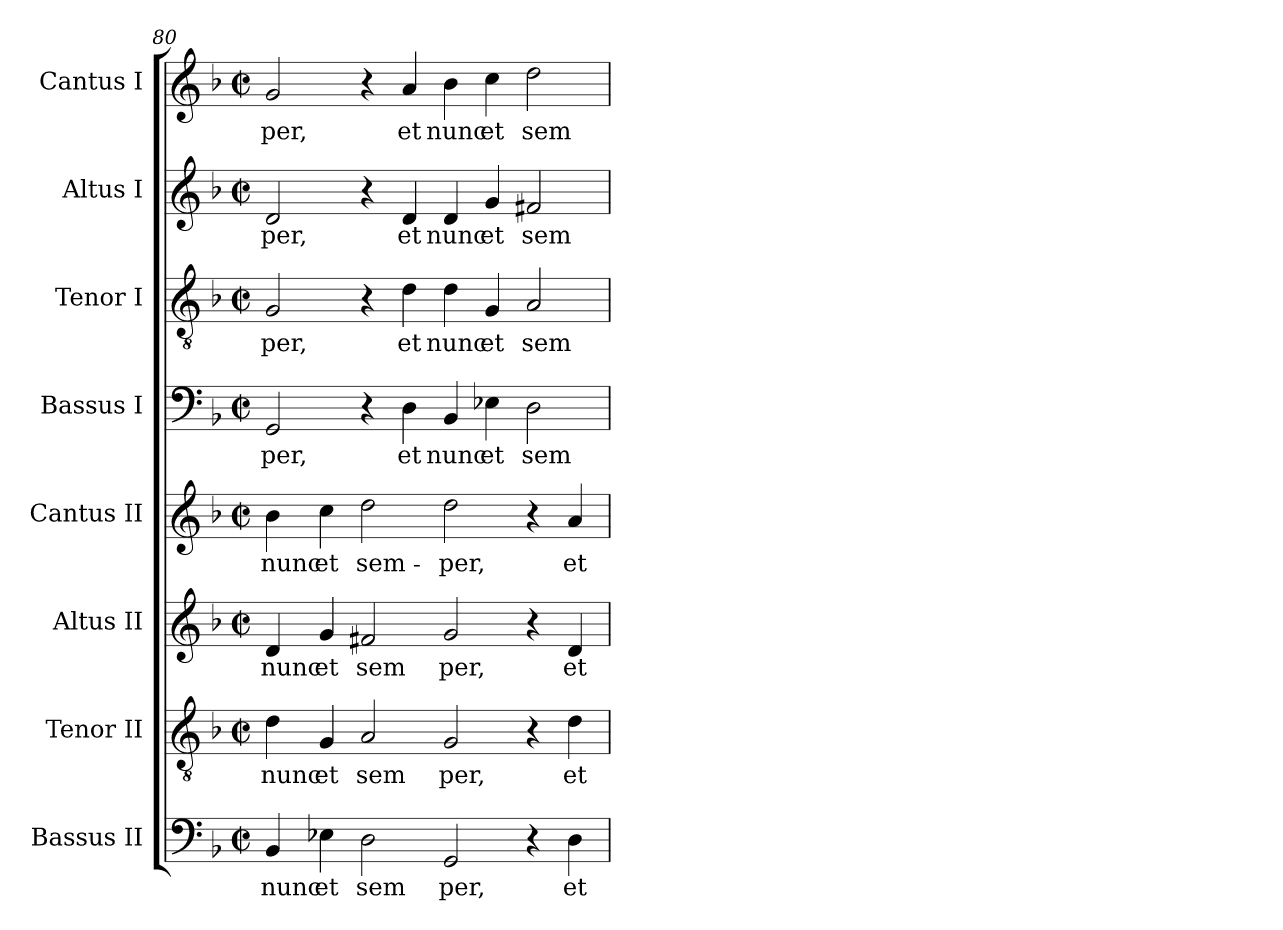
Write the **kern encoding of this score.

**kern	**text	**kern	**text	**kern	**text	**kern	**text	**kern	**text	**kern	**text	**kern	**text	**kern	**text
*part8	*part8	*part7	*part7	*part6	*part6	*part5	*part5	*part4	*part4	*part3	*part3	*part2	*part2	*part1	*part1
*staff8	*staff8	*staff7	*staff7	*staff6	*staff6	*staff5	*staff5	*staff4	*staff4	*staff3	*staff3	*staff2	*staff2	*staff1	*staff1
*I"Bassus II	*	*I"Tenor II	*	*I"Altus II	*	*I"Cantus II	*	*I"Bassus I	*	*I"Tenor I	*	*I"Altus I	*	*I"Cantus I	*
*clefF4	*	*clefGv2	*	*clefG2	*	*clefG2	*	*clefF4	*	*clefGv2	*	*clefG2	*	*clefG2	*
*k[b-]	*	*k[b-]	*	*k[b-]	*	*k[b-]	*	*k[b-]	*	*k[b-]	*	*k[b-]	*	*k[b-]	*
*F:	*	*F:	*	*F:	*	*F:	*	*F:	*	*F:	*	*F:	*	*F:	*
*M2/2	*	*M2/2	*	*M2/2	*	*M2/2	*	*M2/2	*	*M2/2	*	*M2/2	*	*M2/2	*
*met(c|)	*	*met(c|)	*	*met(c|)	*	*met(c|)	*	*met(c|)	*	*met(c|)	*	*met(c|)	*	*met(c|)	*
=80	=80	=80	=80	=80	=80	=80	=80	=80	=80	=80	=80	=80	=80	=80	=80
!	!LO:LY:b:cj	!	!LO:LY:b:cj	!	!LO:LY:b:cj	!	!LO:LY:b:cj	!	!LO:LY:b:cj	!	!LO:LY:b:cj	!	!LO:LY:b:cj	!	!LO:LY:b:cj
4BB-/	nunc	4d\	nunc	4d/	nunc	4b-\	nunc	2GG/	-per,	2G/	-per,	2d/	per,	2g/	per,
!	!LO:LY:b:cj	!	!LO:LY:b:cj	!	!LO:LY:b:cj	!	!LO:LY:b:cj	!	!	!	!	!	!	!	!
4E-X\	et	4G/	et	4g/	et	4cc\	et	.	.	.	.	.	.	.	.
!	!LO:LY:b:cj	!	!LO:LY:b:cj	!	!LO:LY:b:cj	!	!LO:LY:b:cj	!	!	!	!	!	!	!	!
2D\	sem	2A/	sem	2f#X/	sem	2dd\	sem-	4r	.	4r	.	4r	.	4r	.
!	!	!	!	!	!	!	!	!	!LO:LY:b:cj	!	!LO:LY:b:cj	!	!LO:LY:b:cj	!	!LO:LY:b:cj
.	.	.	.	.	.	.	.	4D\	et	4d\	et	4d/	et	4a/	et
!	!LO:LY:b:cj	!	!LO:LY:b:cj	!	!LO:LY:b:cj	!	!LO:LY:b:cj	!	!LO:LY:b:cj	!	!LO:LY:b:cj	!	!LO:LY:b:cj	!	!LO:LY:b:cj
2GG/	per,	2G/	per,	2g/	per,	2dd\	-per,	4BB-/	nunc	4d\	nunc	4d/	nunc	4b-\	nunc
!	!	!	!	!	!	!	!	!	!LO:LY:b:cj	!	!LO:LY:b:cj	!	!LO:LY:b:cj	!	!LO:LY:b:cj
.	.	.	.	.	.	.	.	4E-X\	et	4G/	et	4g/	et	4cc\	et
!	!	!	!	!	!	!	!	!	!LO:LY:b:cj	!	!LO:LY:b:cj	!	!LO:LY:b:cj	!	!LO:LY:b:cj
4r	.	4r	.	4r	.	4r	.	2D\	sem-	2A/	sem-	2f#X/	sem	2dd\	sem
!	!LO:LY:b:cj	!	!LO:LY:b:cj	!	!LO:LY:b:cj	!	!LO:LY:b:cj	!	!	!	!	!	!	!	!
4D\	et	4d\	et	4d/	et	4a/	et	.	.	.	.	.	.	.	.
=	=	=	=	=	=	=	=	=	=	=	=	=	=	=	=
*-	*-	*-	*-	*-	*-	*-	*-	*-	*-	*-	*-	*-	*-	*-	*-
